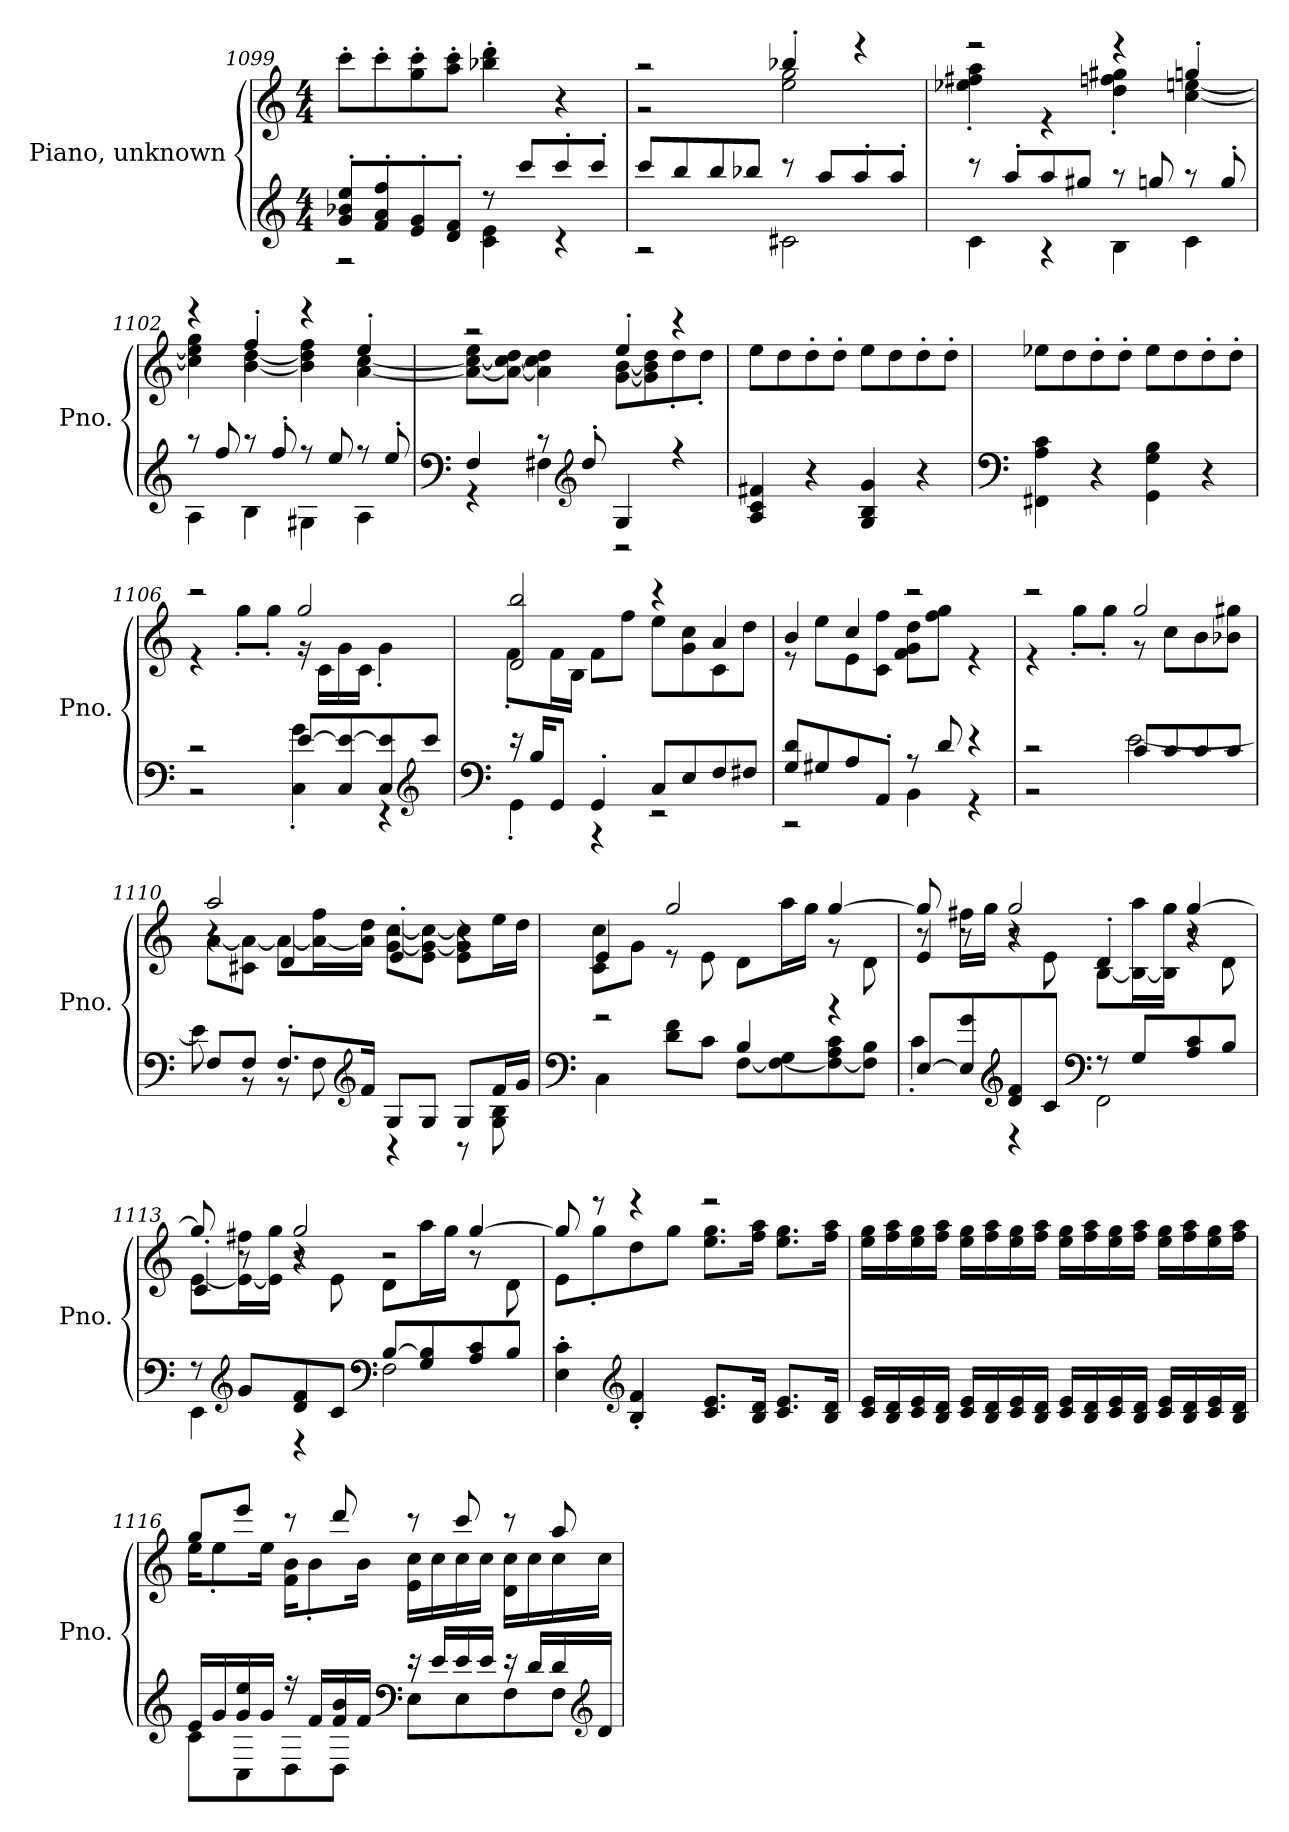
**kern	**kern
*part1	*part1
*staff2	*staff1
*I"Piano, unknown	*
*I'Pno.	*
*clefG2	*clefG2
*k[]	*k[]
*M4/4	*M4/4
=1099	=1099
*^	*
8g/' 8b-X/' 8ee/'L	2r	8ccc'\L
8f/' 8a/' 8ff/'	.	8ccc'\
8e/' 8g/'	.	8gg\' 8ccc\'
8d/' 8f/'J	.	8aa\' 8ccc\'J
8r	4c\ 4e\	4bb-X\' 4ddd\'
8ccc/L	.	.
8ccc'/	4r	4r
8ccc'/J	.	.
=1100	=1100	=1100
*	*	*^
8ccc/L	2r	2r	2r
8bb/	.	.	.
8bb/	.	.	.
8bb-X/J	.	.	.
8r	2c#X\	4bb-X'/	2ee\ 2gg\
8aa/L	.	.	.
8aa'/	.	4r	.
8aa'/J	.	.	.
!!LO:LB:g=z	!!
=1101	=1101	=1101	=1101
8r	4c\	2r	4ee-X\' 4ff#X\' 4aa\'
8aa'/L	.	.	.
8aa/	4r	.	4r
8gg#X/J	.	.	.
8r	4B\	4r	4dd\' 4ffn\' 4gg#X\'
8ggn/	.	.	.
8r	4c\	4ggn'/	[4cc\ [4een\
8gg'/	.	.	.
=1102	=1102	=1102	=1102
8r	4A\	4r	4cc\] 4ee\] 4gg\
8ff/	.	.	.
8r	4B\	4ff'/	[4b\ [4dd\
8ff'/	.	.	.
8r	4G#X\	4r	4b\] 4dd\] 4ff\
8ee/	.	.	.
8r	4A\	4ee'/	[4a\ [4cc\
8ee'/	.	.	.
=1103	=1103	=1103	=1103
*clefF4	*	*	*
4F/	4r	2r	8a\_ 8cc\_ 8ee\L
.	.	.	8a\_ 8cc\_ 8dd\J
8r	4F#X\	.	4a\] 4cc\] 4dd\
*clefG2	*	*	*
8dd'/	.	.	.
4G/	2r	4ee'/	[8g\ [8b\L
.	.	.	8g\] 8b\] 8dd\
4r	.	4r	8dd'\
.	.	.	8dd'\J
*v	*v	*	*
*	*v	*v
!!LO:LB:g=z
=1104	=1104
4A/ 4c/ 4f#X/	8ee\L
.	8dd\
4r	8dd'\
.	8dd'\J
4G/ 4B/ 4g/	8ee\L
.	8dd\
4r	8dd'\
.	8dd'\J
=1105	=1105
*clefF4	*
4FF#X\ 4A\ 4c\	8ee-X\L
.	8dd\
4r	8dd'\
.	8dd'\J
4GG\ 4G\ 4B\	8ee-\L
.	8dd\
4r	8dd'\
.	8dd'\J
=1106	=1106
*^	*^
2r	2r	2r	4r
.	.	.	8gg'\L
.	.	.	8gg'\J
[8e/L	4C\' 4g\'	2gg/	16r
.	.	.	16c\LL
8C/ 8e/_	.	.	16g\
.	.	.	16c\JJ
8C/ 8e/]	4r	.	4g'\
*clefG2	*	*	*
8ccc/J	.	.	.
=1107	=1107	=1107	=1107
*clefF4	*	*	*
16r	4GG'\	2d/ 2bb/	8f'\L
16B/KL	.	.	.
8GG/J	.	.	16f\L
.	.	.	16B\JJ
4GG'/	4r	.	8f\L
.	.	.	8ff\J
8C/L	2r	4r	8ee\L
8E/	.	.	8g\ 8cc\
8F/	.	4a/	8c\
8F#X/J	.	.	8dd\J
!!LO:LB:g=z	!!
=1108	=1108	=1108	=1108
8G/ 8d/L	2r	4b/	8r
8G#X/	.	.	8ee\L
8A/	.	4cc/	8e\
8AA'/J	.	.	8c\ 8ff\J
8r	4BB\	2r	8f\ 8g\ 8dd\L
8d/	.	.	8ff\ 8gg\J
4r	4r	.	4r
=1109	=1109	=1109	=1109
2r	2r	2r	4r
.	.	.	8gg'\L
.	.	.	8gg'\J
8c/L	[2e\	2gg/	8r
8c/	.	.	8cc\L
8c/	.	.	8b\
8c/J	.	.	8b-X\ 8gg#X\J
=1110	=1110	=1110	=1110
*	*	*	*^
8F/L	8e\]	2aa/	[8a\L	4r
8F/J	8r	.	8c#X\ 8a\_J	.
8.F'/L	8r	.	8a\L_	4d/
.	8F\	.	16a\_ 16ff\L	.
*clefG2	*	*	*	*
16f/Jk	.	.	16a\] 16dd\JJ	.
8G/L	4r	2r	[8g\ [8cc\L	4e'/
8G/J	.	.	8e\ 8g\_ 8cc\_J	.
8G/L	8r	.	8e\ 8g\] 8cc\]L	4r
16f/L	8G\ 8B\	.	16ee\L	.
16g/JJ	.	.	16dd\JJ	.
*	*	*v	*v	*v
!!LO:LB:g=z
=1111	=1111	=1111
*clefF4	*	*
*	*	*^
2r	4C\	4e/	8c\ 8cc\L
.	.	.	8g\J
.	8d\ 8f\L	2gg/	8r
.	8c\J	.	8e\
4B/	[8F\L	.	8d\L
.	8F\_ 8G\	.	16aa\L
.	.	.	16gg\JJ
4r	8F\_ 8A\ 8c\	[4gg/	8r
.	8F\] 8B\J	.	8d\
=1112	=1112	=1112	=1112
*	*	*	*^
[8E/L	4c'\	8gg/]	8r	4e/
8E/] 8g/	.	8r	16ff#X\LL	.
.	.	.	16gg\JJ	.
*clefG2	*	*	*	*
8d/ 8f/	4r	2gg/	8r	4r
8c/J	.	.	8e\	.
*clefF4	*	*	*	*
8r	2FF\	.	[8B\L	4d'/
8G/L	.	.	16B\_ 16aa\L	.
.	.	.	16B\] 16gg\JJ	.
8A/ 8c/	.	[4gg/	8r	4r
8B/J	.	.	8d\	.
=1113	=1113	=1113	=1113	=1113
8r	4EE\	8gg/]	[8e\L	4c'/
*clefG2	*	*	*	*
8g/L	.	8r	16e\_ 16ff#X\L	.
.	.	.	16e\] 16gg\JJ	.
8d/ 8f/	4r	2gg/	8r	4r
8c/J	.	.	8e\	.
*clefF4	*	*	*	*
[8B/L	2F\	.	8d\L	2r
8G/ 8B/]	.	.	16aa\L	.
.	.	.	16gg\JJ	.
8A/ 8c/	.	[4gg/	8r	.
8B/J	.	.	8d\	.
*v	*v	*	*	*
*	*	*v	*v
!!LO:PB:g=z
=1114	=1114	=1114
4E\' 4c\'	8gg/]	8e\L
.	8r	8gg'\
*clefG2	*	*
4B/' 4f/'	4r	8dd\
.	.	8gg\J
8.c/ 8.e/L	2r	8.ee\ 8.gg\L
16B/ 16d/Jk	.	16ff\ 16aa\Jk
8.c/ 8.e/L	.	8.ee\ 8.gg\L
16B/ 16d/Jk	.	16ff\ 16aa\Jk
*	*v	*v
=1115	=1115
16c/ 16e/LL	16ee\ 16gg\LL
16B/ 16d/	16ff\ 16aa\
16c/ 16e/	16ee\ 16gg\
16B/ 16d/JJ	16ff\ 16aa\JJ
16c/ 16e/LL	16ee\ 16gg\LL
16B/ 16d/	16ff\ 16aa\
16c/ 16e/	16ee\ 16gg\
16B/ 16d/JJ	16ff\ 16aa\JJ
16c/ 16e/LL	16ee\ 16gg\LL
16B/ 16d/	16ff\ 16aa\
16c/ 16e/	16ee\ 16gg\
16B/ 16d/JJ	16ff\ 16aa\JJ
16c/ 16e/LL	16ee\ 16gg\LL
16B/ 16d/	16ff\ 16aa\
16c/ 16e/	16ee\ 16gg\
16B/ 16d/JJ	16ff\ 16aa\JJ
!!LO:LB:g=z
=1116	=1116
*^	*^
16e/LL	8c\L	8gg/L	16ee\KL
16g/	.	.	8ee'\
16g/ 16ee/	8C\	8eee/J	.
16g/JJ	.	.	16ee\Jk
16r	8D\	8r	16f\ 16b\KL
16f/LL	.	.	8b'\
16f/ 16b/	8D\J	8ddd/	.
16f/JJ	.	.	16b\Jk
*clefF4	*	*	*
16r	8E\L	8r	16e\ 16cc\LL
16e/LL	.	.	16cc\
16e/	8E\	8ccc/	16cc\
16e/JJ	.	.	16cc\JJ
16r	8F\	8r	16d\ 16cc\LL
16d/LL	.	.	16cc\
16d/	8F\J	8aa/	16cc\
*clefG2	*	*	*
16d/JJ	.	.	16cc\JJ
*v	*v	*	*
*	*v	*v
=	=
*-	*-
